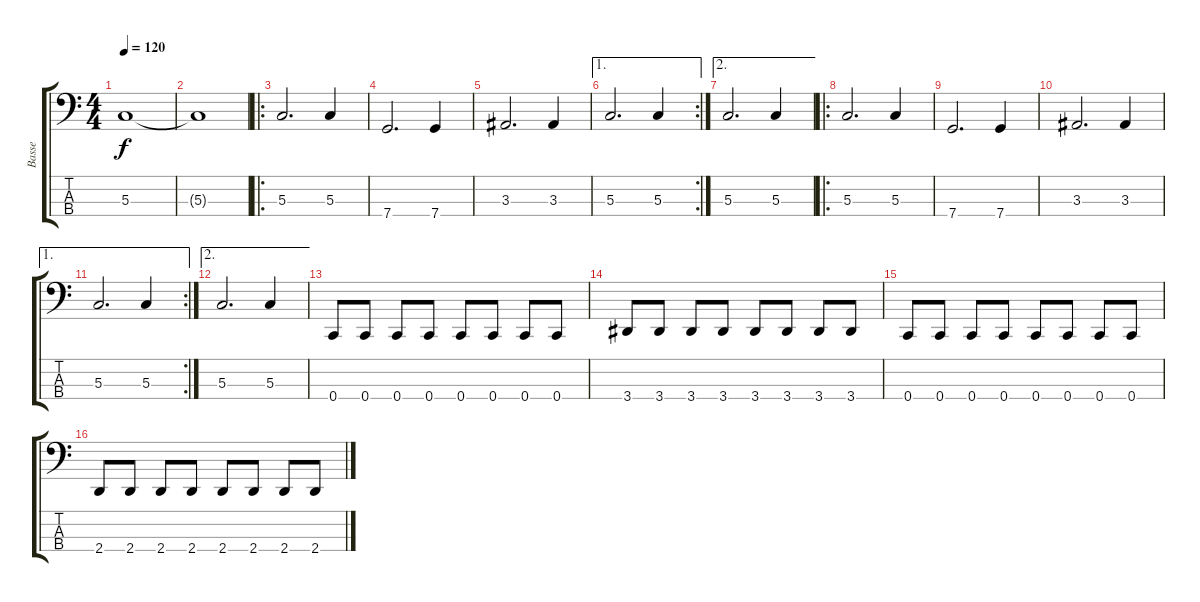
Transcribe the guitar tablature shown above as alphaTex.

\track ("Basse" "Basse") {instrument electricbassfinger}
\staff {score tabs}
\tuning (F2 C2 G1 C1) {hide}
\ts (4 4)
\tempo 120
\clef f4
\ks c
5.3.1{dy f} |
5.3{t}.1 |
\ro
5.3.2{d} 5.3.4 |
7.4.2{d} 7.4.4 |
3.3.2{d} 3.3.4 |
\ae 1
\rc 2
5.3.2{d} 5.3.4 |
\ae 2
5.3.2{d} 5.3.4 |
\ro
5.3.2{d} 5.3.4 |
7.4.2{d} 7.4.4 |
3.3.2{d} 3.3.4 |
\ae 1
\rc 2
5.3.2{d} 5.3.4 |
\ae 2
5.3.2{d} 5.3.4 |
0.4.8 0.4.8 0.4.8 0.4.8 0.4.8 0.4.8 0.4.8 0.4.8 |
3.4.8 3.4.8 3.4.8 3.4.8 3.4.8 3.4.8 3.4.8 3.4.8 |
0.4.8 0.4.8 0.4.8 0.4.8 0.4.8 0.4.8 0.4.8 0.4.8 |
2.4.8 2.4.8 2.4.8 2.4.8 2.4.8 2.4.8 2.4.8 2.4.8
